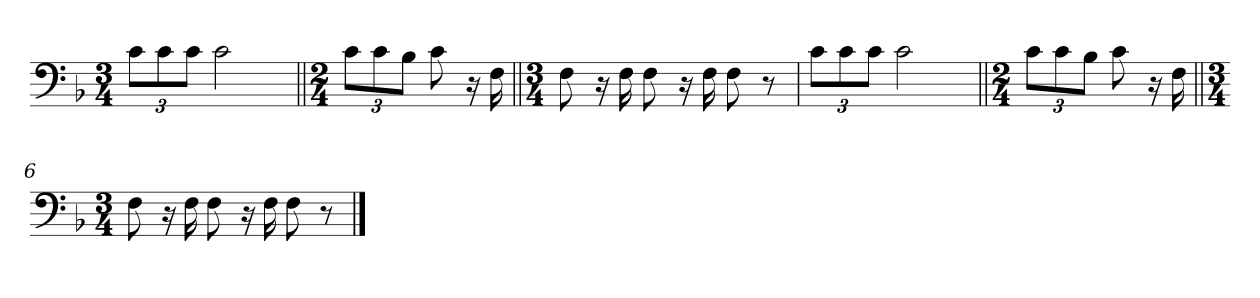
**kern
*part1
*staff1
*clefF4
*k[b-]
*M3/4
=1
12c\L
12c\
12c\J
2c\
=2||
*M2/4
12c\L
12c\
12B-\J
8c\
16r
16F\
=3||
*M3/4
8F\
16r
16F\
8F\
16r
16F\
8F\
8r
=4
12c\L
12c\
12c\J
2c\
=5||
*M2/4
12c\L
12c\
12B-\J
8c\
16r
16F\
=6||
*M3/4
8F\
16r
16F\
8F\
16r
16F\
8F\
8r
==
*-
